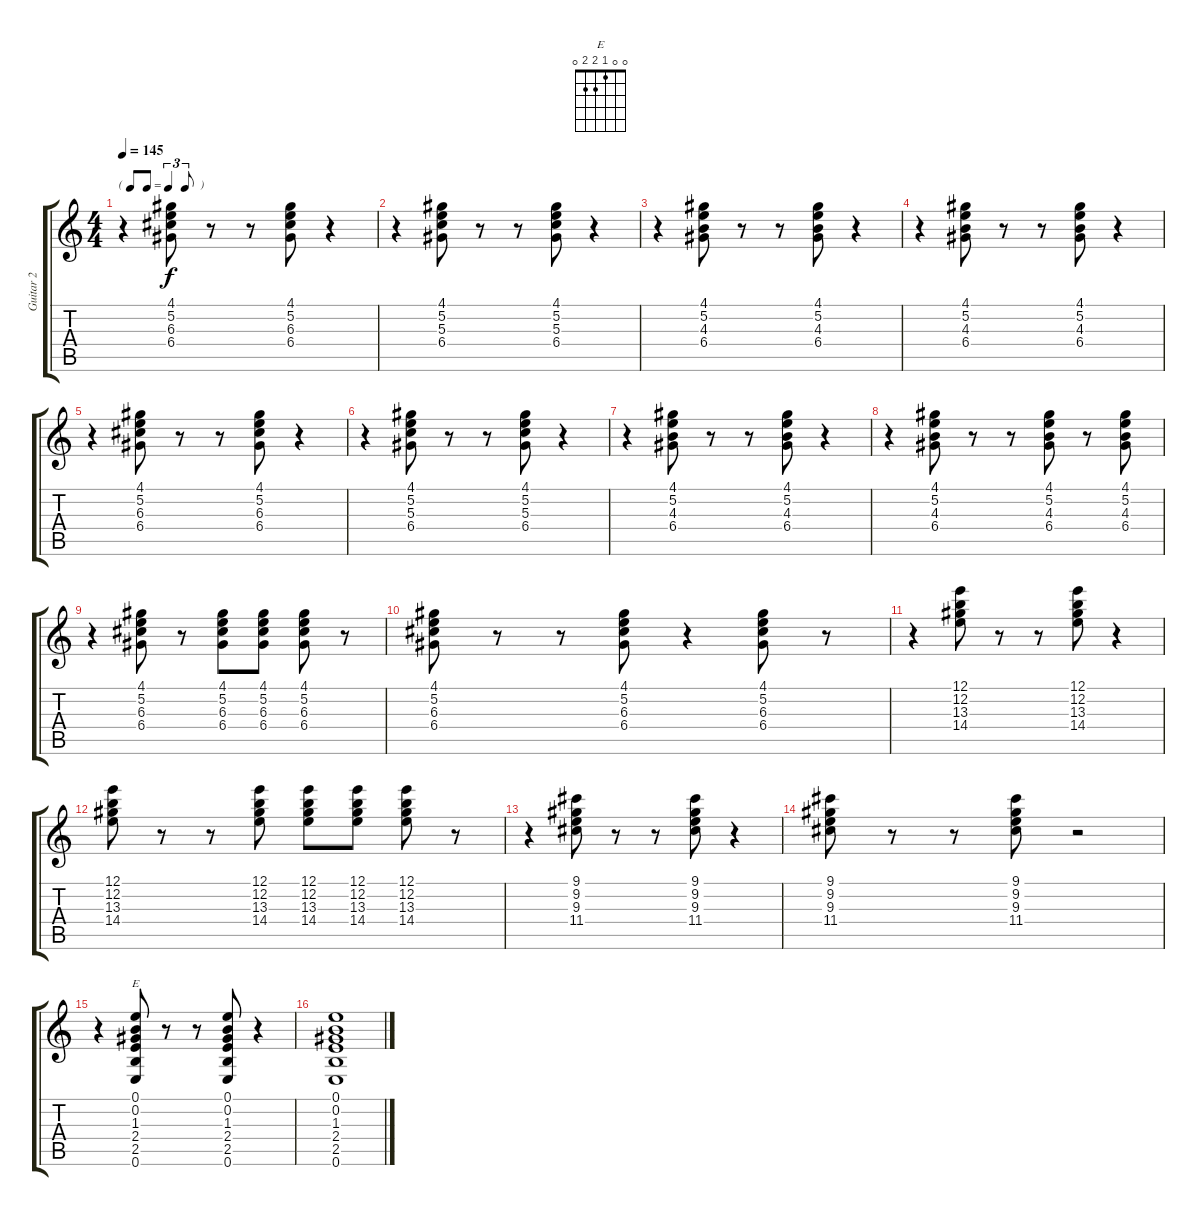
\track ("Guitar 2" "Guitar 2") {instrument acousticguitarnylon}
\staff {score tabs}
\tuning (E4 B3 G3 D3 A2 E2) {hide}
\chord ("E" 0 0 1 2 2 0)
\ts (4 4)
\tf triplet8th
\tempo 145
\clef g2
\ks c
r.4{dy f} (4.1 5.2 6.3 6.4).8 r.8 r.8 (4.1 5.2 6.3 6.4).8 r.4 |
r.4 (4.1 5.2 5.3 6.4).8 r.8 r.8 (4.1 5.2 5.3 6.4).8 r.4 |
r.4 (4.1 5.2 4.3 6.4).8 r.8 r.8 (4.1 5.2 4.3 6.4).8 r.4 |
r.4 (4.1 5.2 4.3 6.4).8 r.8 r.8 (4.1 5.2 4.3 6.4).8 r.4 |
r.4 (4.1 5.2 6.3 6.4).8 r.8 r.8 (4.1 5.2 6.3 6.4).8 r.4 |
r.4 (4.1 5.2 5.3 6.4).8 r.8 r.8 (4.1 5.2 5.3 6.4).8 r.4 |
r.4 (4.1 5.2 4.3 6.4).8 r.8 r.8 (4.1 5.2 4.3 6.4).8 r.4 |
r.4 (4.1 5.2 4.3 6.4).8 r.8 r.8 (4.1 5.2 4.3 6.4).8 r.8 (4.1 5.2 4.3 6.4).8 |
r.4 (4.1 5.2 6.3 6.4).8 r.8 (4.1 5.2 6.3 6.4).8 (4.1 5.2 6.3 6.4).8 (4.1 5.2 6.3 6.4).8 r.8 |
(4.1 5.2 6.3 6.4).8 r.8 r.8 (4.1 5.2 6.3 6.4).8 r.4 (4.1 5.2 6.3 6.4).8 r.8 |
r.4 (12.1 12.2 13.3 14.4).8 r.8 r.8 (12.1 12.2 13.3 14.4).8 r.4 |
(12.1 12.2 13.3 14.4).8 r.8 r.8 (12.1 12.2 13.3 14.4).8 (12.1 12.2 13.3 14.4).8 (12.1 12.2 13.3 14.4).8 (12.1 12.2 13.3 14.4).8 r.8 |
r.4 (9.1 9.2 9.3 11.4).8 r.8 r.8 (9.1 9.2 9.3 11.4).8 r.4 |
(9.1 9.2 9.3 11.4).8 r.8 r.8 (9.1 9.2 9.3 11.4).8 r.2 |
r.4 (0.1 0.2 1.3 2.4 2.5 0.6).8{ch "E"} r.8 r.8 (0.1 0.2 1.3 2.4 2.5 0.6).8 r.4 |
(0.1 0.2 1.3 2.4 2.5 0.6).1
